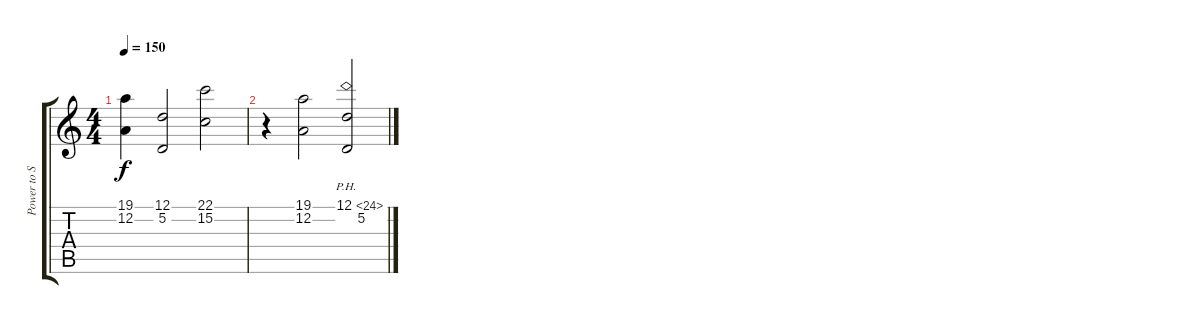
\track ("Power to Strings" "Power to S") {instrument musicbox}
\staff {score tabs}
\tuning (D4 A3 F3 C3 G2 C2) {hide}
\ts (4 4)
\tempo 150
\clef g2
\ks c
(19.1{t} 12.2{t}).4{dy f} (12.1 5.2).2 (22.1 15.2).2 |
r.4 (19.1 12.2).2 (12.1{ph 12} 5.2).2
